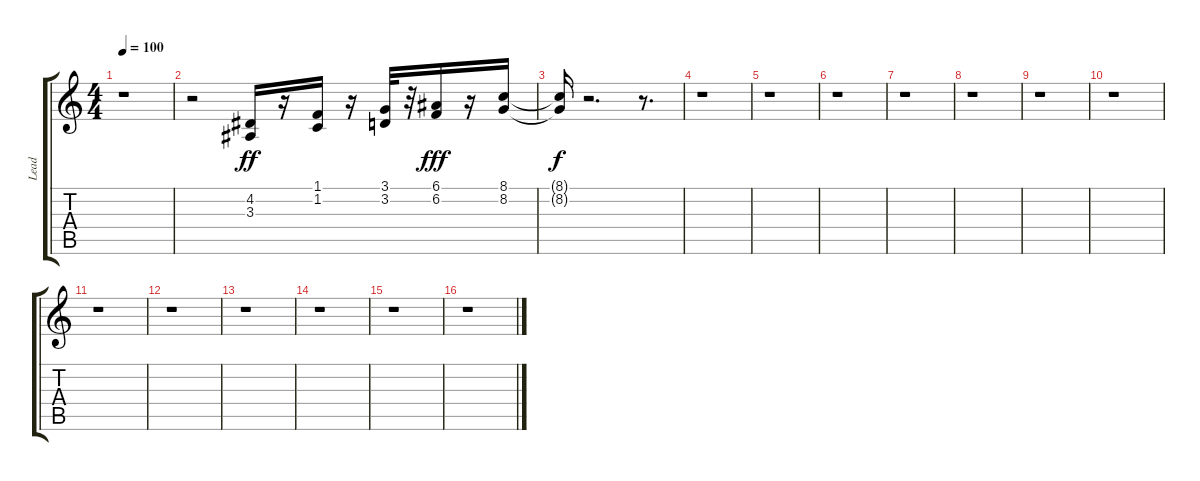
\track ("Lead" "Lead") {instrument voiceoohs}
\staff {score tabs}
\tuning (E4 B3 G3 D3 A2 E2) {hide}
\ts (4 4)
\tempo 100
\clef g2
\ks c
r.1{dy ff} |
r.2 (4.2 3.3).16 r.16 (1.1 1.2).16 r.16 (3.1 3.2).32 r.32 (6.1 6.2).16{dy fff} r.16 (8.1 8.2).16 |
(8.1{t} 8.2{t}).16{dy f} r.2{d} r.8{d} |
r.1 |
r.1 |
r.1 |
r.1 |
r.1 |
r.1 |
r.1 |
r.1 |
r.1 |
r.1 |
r.1 |
r.1 |
r.1
